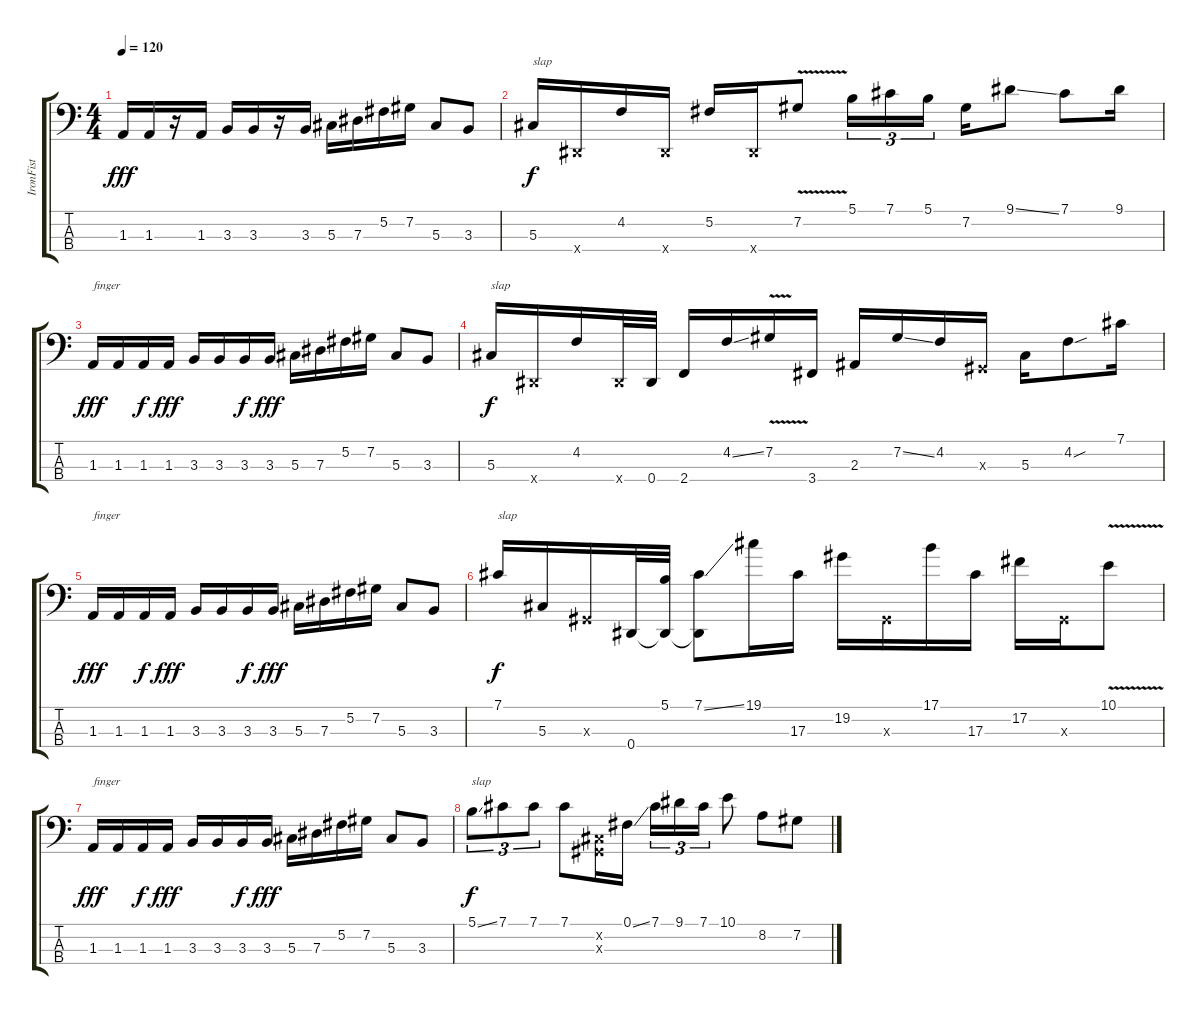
\track ("IronFist" "IronFist") {instrument electricbassfinger}
\staff {score tabs}
\tuning (Gb2 Db2 Ab1 Eb1) {hide}
\ts (4 4)
\tempo 120
\clef f4
\ks c
1.3.16{dy fff} 1.3.16 r.16 1.3.16 3.3.16 3.3.16 r.16 3.3.16 5.3.16 7.3.16 5.2.16 7.2.16 5.3.8 3.3.8 |
5.3.16{txt "slap" dy f instrument slapbass1} 0.4{x}.16 4.2.16 0.4{x}.16 5.2.16 0.4{x}.16 7.2{v}.8 5.1.16{tu (3 2)} 7.1.16{tu (3 2)} 5.1.16{tu (3 2)} 7.2.16 9.1{ss}.8 7.1.8 9.1.16 |
1.3.16{txt "finger" dy fff instrument electricbassfinger} 1.3.16 1.3.16{dy f} 1.3.16{dy fff} 3.3.16 3.3.16 3.3.16{dy f} 3.3.16{dy fff} 5.3.16 7.3.16 5.2.16 7.2.16 5.3.8 3.3.8 |
5.3.16{txt "slap" dy f instrument slapbass1} 0.4{x}.16 4.2.16 0.4{x}.32 0.4.32 2.4.16 4.2{ss}.16 7.2{v}.16 3.4.16 2.3.16 7.2{ss}.16 4.2.16 0.3{x}.16 5.3.16 4.2{sou}.8 7.1.16 |
1.3.16{txt "finger" dy fff instrument electricbassfinger} 1.3.16 1.3.16{dy f} 1.3.16{dy fff} 3.3.16 3.3.16 3.3.16{dy f} 3.3.16{dy fff} 5.3.16 7.3.16 5.2.16 7.2.16 5.3.8 3.3.8 |
7.1.16{txt "slap" dy f instrument slapbass1} 5.3.16 0.3{x}.16 0.4.32 (5.1 0.4{t}).32 (7.1{ss} 0.4{t}).8 19.1.16 17.3.16 19.2.16 0.3{x}.16 17.1.16 17.3.16 17.2.16 0.3{x}.16 10.1{v}.8 |
1.3.16{txt "finger" dy fff instrument electricbassfinger} 1.3.16 1.3.16{dy f} 1.3.16{dy fff} 3.3.16 3.3.16 3.3.16{dy f} 3.3.16{dy fff} 5.3.16 7.3.16 5.2.16 7.2.16 5.3.8 3.3.8 |
5.1{ss}.8{tu (3 2) txt "slap" dy f instrument slapbass1} 7.1.8{tu (3 2)} 7.1.8{tu (3 2)} 7.1.8 (0.2{x} 0.3{x}).16 0.1{ss}.16 7.1.16{tu (3 2)} 9.1.16{tu (3 2)} 7.1.16{tu (3 2)} 10.1.8 8.2.8 7.2.8
